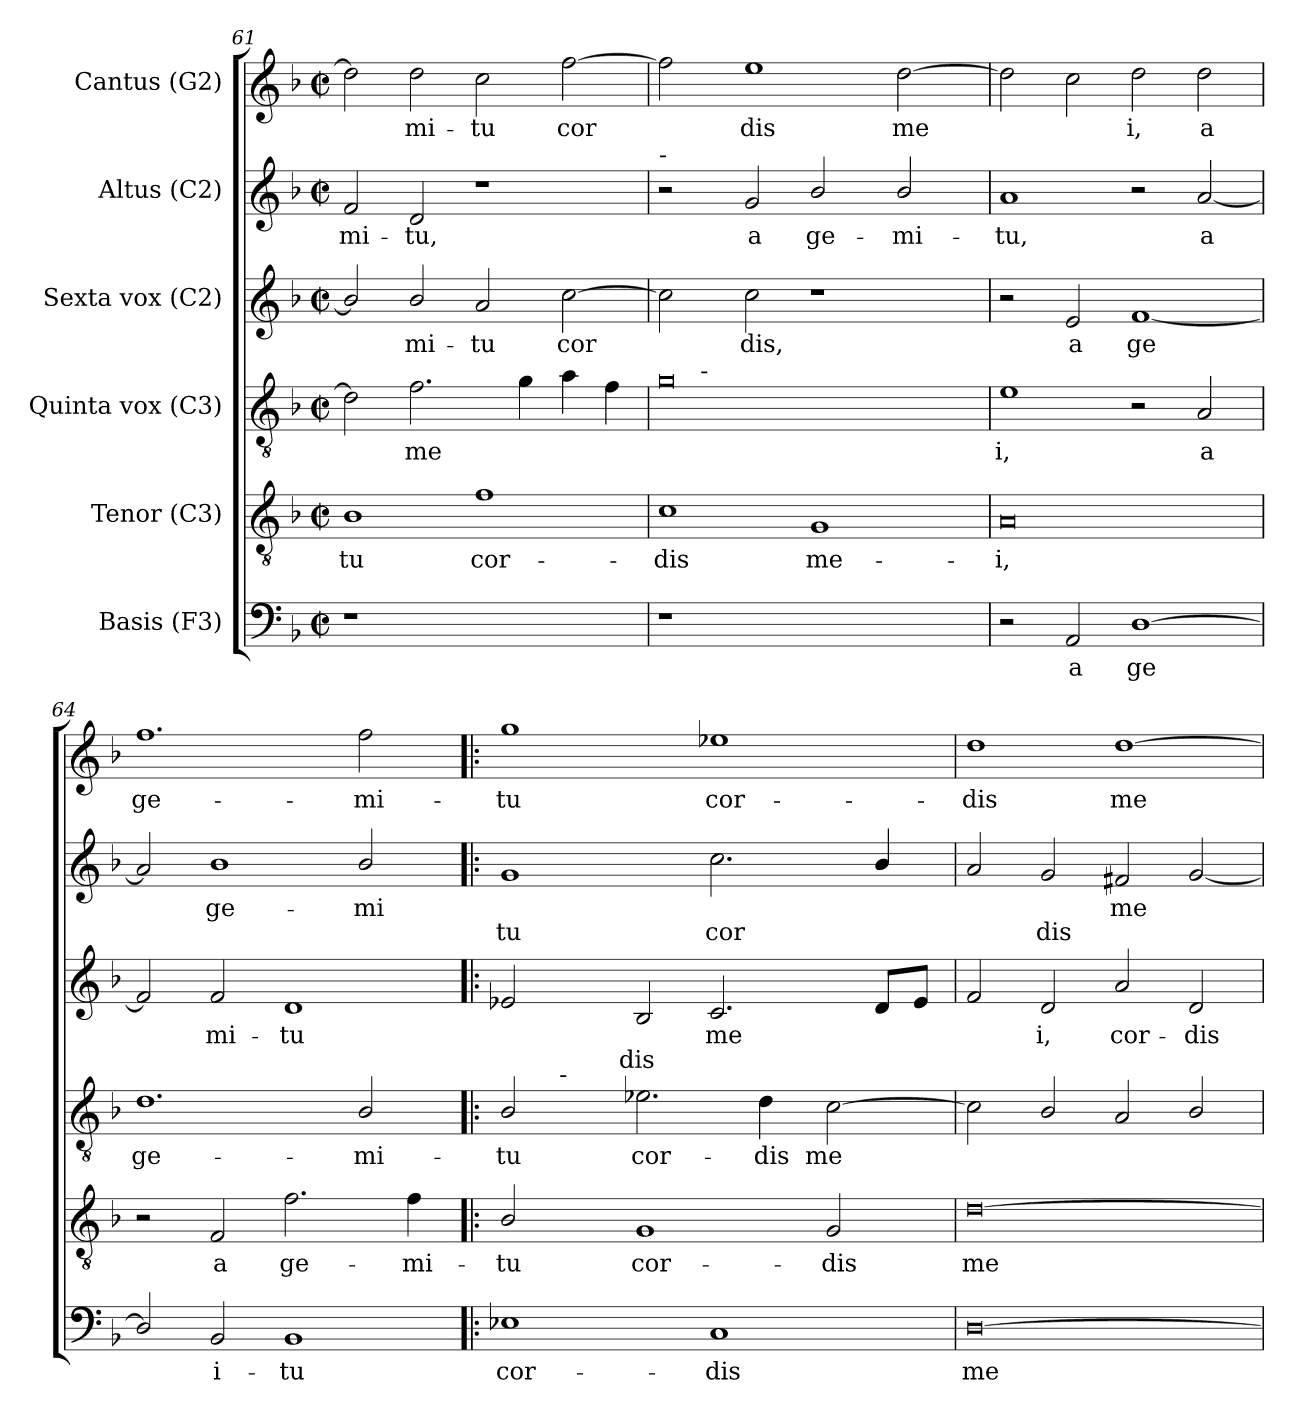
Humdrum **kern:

**kern	**text	**kern	**text	**kern	**text	**kern	**text	**kern	**text	**text	**kern	**text
*part6	*part6	*part5	*part5	*part4	*part4	*part3	*part3	*part2	*part2	*part2	*part1	*part1
*staff6	*staff6	*staff5	*staff5	*staff4	*staff4	*staff3	*staff3	*staff2	*staff2	*staff2	*staff1	*staff1
*I"Basis (F3)	*	*I"Tenor (C3)	*	*I"Quinta vox (C3)	*	*I"Sexta vox (C2)	*	*I"Altus (C2)	*	*	*I"Cantus (G2)	*
*clefF4	*	*clefGv2	*	*clefGv2	*	*clefG2	*	*clefG2	*	*	*clefG2	*
*k[b-]	*	*k[b-]	*	*k[b-]	*	*k[b-]	*	*k[b-]	*	*	*k[b-]	*
*F:	*	*F:	*	*F:	*	*F:	*	*F:	*	*	*F:	*
*M2/2	*	*M2/2	*	*M2/2	*	*M2/2	*	*M2/2	*	*	*M2/2	*
*met(c|)	*	*met(c|)	*	*met(c|)	*	*met(c|)	*	*met(c|)	*	*	*met(c|)	*
=61	=61	=61	=61	=61	=61	=61	=61	=61	=61	=61	=61	=61
!	!	!	!LO:LY:b:cj	!	!LO:LY:b:cj	!	!LO:LY:b:cj	!	!LO:LY:b:cj	!	!	!LO:LY:b:cj
1r	.	1B-	-tu	2d\]	.	2b-/]	--	2f/	-mi-	.	2dd\]	--
!	!	!	!	!	!LO:LY:b:cj	!	!LO:LY:b:cj	!	!LO:LY:b:cj	!	!	!LO:LY:b:cj
.	.	.	.	2.f\	me-	2b-/	-mi-	2d/	-tu,	.	2dd\	-mi-
!	!	!	!LO:LY:b:cj	!	!	!	!LO:LY:b:cj	!	!	!	!	!LO:LY:b:cj
1ryy	.	1f	cor-	.	.	2a/	-tu	1r	.	.	2cc\	-tu
!	!	!	!	!	!LO:LY:b:cj	!	!	!	!	!	!	!
.	.	.	.	4g\	--	.	.	.	.	.	.	.
!	!	!	!	!	!LO:LY:b:cj	!	!LO:LY:b:cj	!	!	!	!	!LO:LY:b:cj
.	.	.	.	4a\	--	[<2cc\	cor-	.	.	.	[<2ff\	cor-
!	!	!	!	!	!LO:LY:b:cj	!	!	!	!	!	!	!
.	.	.	.	4f\	--	.	.	.	.	.	.	.
!!LO:PB:g=z
=62	=62	=62	=62	=62	=62	=62	=62	=62	=62	=62	=62	=62
!	!	!	!	!	!	!	!	!LO:TX:a:t=-	!	!	!	!
!	!	!	!LO:LY:b:cj	!	!LO:LY:b:cj	!	!LO:LY:b:cj	!	!	!	!	!LO:LY:b:cj
*	*	*	*	*^	*	*	*	*	*	*	*	*
1r	.	1c	-dis	0g	8...ryy	--	2cc\]	--	2r	.	.	2ff\]	--
!	!	!	!	!	!LO:TX:a:t=-	!	!	!	!	!	!	!	!
.	.	.	.	.	1ryy	.	.	.	.	.	.	.	.
!	!	!	!	!	!	!	!	!LO:LY:b:cj	!	!LO:LY:b:cj	!	!	!LO:LY:b:cj
.	.	.	.	.	.	.	2cc\	-dis,	2g/	a	.	1ee	-dis
!	!	!	!LO:LY:b:cj	!	!	!	!	!	!	!LO:LY:b:cj	!	!	!
1ryy	.	1G	me-	.	.	.	1r	.	2b-/	ge-	.	.	.
.	.	.	.	.	2ryy	.	.	.	.	.	.	.	.
!	!	!	!	!	!	!	!	!	!	!LO:LY:b:cj	!	!	!LO:LY:b:cj
.	.	.	.	.	.	.	.	.	2b-/	-mi-	.	[>2dd\	me-
.	.	.	.	.	4ryy	.	.	.	.	.	.	.	.
.	.	.	.	.	64ryy	.	.	.	.	.	.	.	.
=63	=63	=63	=63	=63	=63	=63	=63	=63	=63	=63	=63	=63	=63
!	!	!	!LO:LY:b:cj	!	!	!LO:LY:b:cj	!	!	!	!LO:LY:b:cj	!	!	!LO:LY:b:cj
*	*	*	*	*v	*v	*	*	*	*	*	*	*	*
2r	.	0A	-i,	1e	-i,	2r	.	1a	-tu,	.	2dd\]	--
!	!LO:LY:b:cj	!	!	!	!	!	!LO:LY:b:cj	!	!	!	!	!LO:LY:b:cj
2AA/	a	.	.	.	.	2e/	a	.	.	.	2cc\	--
!	!LO:LY:b:cj	!	!	!	!	!	!LO:LY:b:cj	!	!	!	!	!LO:LY:b:cj
[<1D	ge-	.	.	2r	.	[<1f	ge-	2r	.	.	2dd\	-i,
!	!	!	!	!	!LO:LY:b:cj	!	!	!	!LO:LY:b:cj	!	!	!LO:LY:b:cj
.	.	.	.	2A/	a	.	.	[<2a/	a	.	2dd\	a
=64	=64	=64	=64	=64	=64	=64	=64	=64	=64	=64	=64	=64
!	!LO:LY:b:cj	!	!	!	!LO:LY:b:cj	!	!LO:LY:b:cj	!	!LO:LY:b:cj	!	!	!LO:LY:b:cj
2D/]	--	2r	.	1.d	ge-	2f/]	--	2a/]	.	.	1.ff	ge-
!	!LO:LY:b:cj	!	!LO:LY:b:cj	!	!	!	!LO:LY:b:cj	!	!LO:LY:b:cj	!	!	!
2BB-/	-i-	2F/	a	.	.	2f/	-mi-	1b-	ge-	.	.	.
!	!LO:LY:b:cj	!	!LO:LY:b:cj	!	!	!	!LO:LY:b:cj	!	!	!	!	!
1BB-	-tu	2.f\	ge-	.	.	1d	-tu	.	.	.	.	.
!	!	!	!	!	!LO:LY:b:cj	!	!	!	!LO:LY:b:cj	!	!	!LO:LY:b:cj
.	.	.	.	2B-/	-mi-	.	.	2b-/	-mi-	.	2ff\	-mi-
!	!	!	!LO:LY:b:cj	!	!	!	!	!	!	!	!	!
.	.	4f\	-mi-	.	.	.	.	.	.	.	.	.
!!LO:PB:g=z
=65!|:	=65!|:	=65!|:	=65!|:	=65!|:	=65!|:	=65!|:	=65!|:	=65!|:	=65!|:	=65!|:	=65!|:	=65!|:
!	!	!	!	!LO:TX:a:t=cor	!	!	!	!	!	!	!	!
!	!LO:LY:b:cj	!	!LO:LY:b:cj	!	!LO:LY:b:cj	!	!LO:LY:b:cj	!	!LO:LY:b:cj	!LO:LY:b:cj	!	!LO:LY:b:cj
*	*	*	*	*^	*	*	*	*	*	*	*	*
*	*	*	*	*	*^	*	*	*	*	*	*	*	*
1E-X	cor-	2B-/	-tu	2B-/	4ryy	4ryy	-tu	2e-X/	.	1g	--	-tu	1gg	-tu
.	.	.	.	.	64ryy	8ryy	.	.	.	.	.	.	.	.
!	!	!	!	!	!LO:TX:a:t=-	!	!	!	!	!	!	!	!	!
.	.	.	.	.	1ryy	.	.	.	.	.	.	.	.	.
.	.	.	.	.	.	16ryy	.	.	.	.	.	.	.	.
.	.	.	.	.	.	64ryy	.	.	.	.	.	.	.	.
!	!	!	!	!	!	!LO:TX:a:t=dis	!	!	!	!	!	!	!	!
.	.	.	.	.	.	1ryy	.	.	.	.	.	.	.	.
!	!	!	!LO:LY:b:cj	!	!	!	!LO:LY:b:cj	!	!LO:LY:b:cj	!	!	!	!	!
.	.	1G	cor-	2.e-X\	.	.	cor-	2B-/	.	.	.	.	.	.
!	!LO:LY:b:cj	!	!	!	!	!	!	!	!LO:LY:b:cj	!	!LO:LY:b:cj	!LO:LY:b:cj	!	!LO:LY:b:cj
1C	-dis	.	.	.	.	.	.	2.c/	me-	2.cc\	-	-cor-	1ee-X	cor-
!	!	!	!	!	!	!	!LO:LY:b:cj	!	!	!	!	!	!	!
.	.	.	.	4d\	.	.	-dis	.	.	.	.	.	.	.
.	.	.	.	.	2ryy	.	.	.	.	.	.	.	.	.
.	.	.	.	.	.	2ryy	.	.	.	.	.	.	.	.
!	!	!	!LO:LY:b:cj	!	!	!	!LO:LY:b:cj	!	!	!	!	!	!	!
.	.	2G/	-dis	[>2c\	.	.	me-	.	.	.	.	.	.	.
!	!	!	!	!	!	!	!	!	!LO:LY:b:cj	!	!LO:LY:b:cj	!LO:LY:b:cj	!	!
.	.	.	.	.	.	.	.	8d/L	--	4b-/	--	--	.	.
.	.	.	.	.	8...ryy	.	.	.	.	.	.	.	.	.
!	!	!	!	!	!	!	!	!	!LO:LY:b:cj	!	!	!	!	!
.	.	.	.	.	.	.	.	8e-/J	--	.	.	.	.	.
.	.	.	.	.	.	32.ryy	.	.	.	.	.	.	.	.
=66	=66	=66	=66	=66	=66	=66	=66	=66	=66	=66	=66	=66	=66	=66
!	!LO:LY:b:cj	!	!LO:LY:b:cj	!	!	!	!LO:LY:b:cj	!	!LO:LY:b:cj	!	!LO:LY:b:cj	!LO:LY:b:cj	!	!LO:LY:b:cj
*	*	*	*	*v	*v	*v	*	*	*	*	*	*	*	*
[<0D	me-	[>0d	me-	2c\]	--	2f/	--	2a/	-	-	1dd	-dis
!	!	!	!	!	!LO:LY:b:cj	!	!LO:LY:b:cj	!	!LO:LY:b:cj	!LO:LY:b:cj	!	!
.	.	.	.	2B-/	--	2d/	-i,	2g/	-	dis	.	.
!	!	!	!	!	!LO:LY:b:cj	!	!LO:LY:b:cj	!	!LO:LY:b:cj	!LO:LY:b:cj	!	!LO:LY:b:cj
.	.	.	.	2A/	--	2a/	cor-	2f#X/	me-	-	[>1dd	me-
!	!	!	!	!	!LO:LY:b:cj	!	!LO:LY:b:cj	!	!LO:LY:b:cj	!LO:LY:b:cj	!	!
.	.	.	.	2B-/	--	2d/	-dis	[<2g/	-	-	.	.
=	=	=	=	=	=	=	=	=	=	=	=	=
*-	*-	*-	*-	*-	*-	*-	*-	*-	*-	*-	*-	*-
